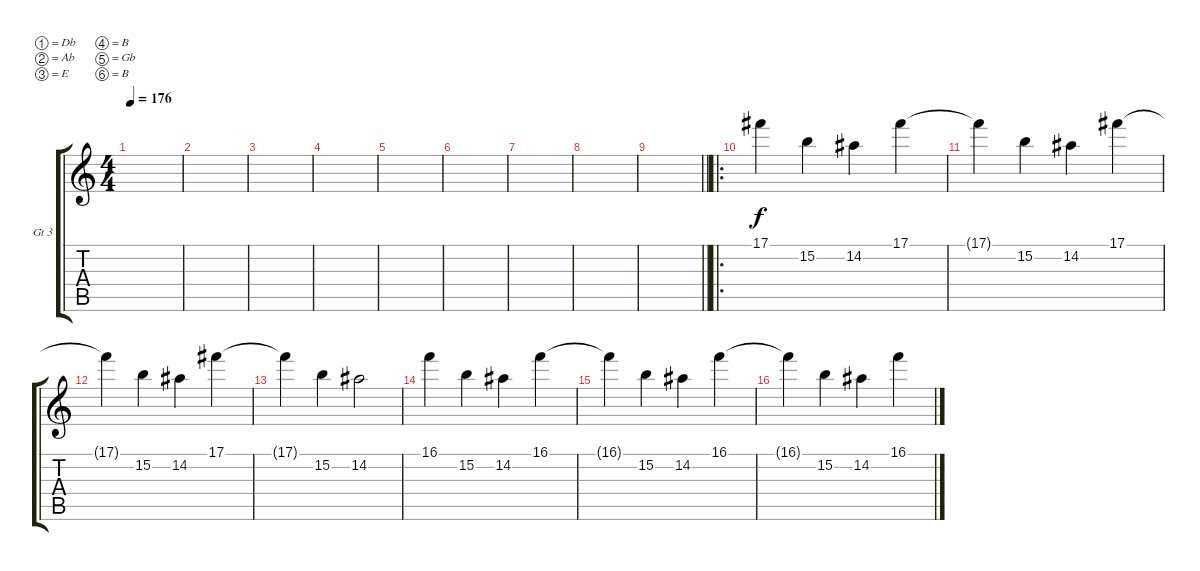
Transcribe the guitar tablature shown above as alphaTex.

\defaultSystemsLayout 4
\bracketExtendMode groupsimilarinstruments
\firstSystemTrackNameOrientation horizontal
\otherSystemsTrackNameOrientation horizontal
\track ("Guitar 3" "Gt 3") {instrument distortionguitar}
\staff {score tabs}
\tuning (Db4 Ab3 E3 B2 Gb2 B1)
\ts (4 4)
\tempo 176
\clef g2
\ks c
|
|
|
|
|
|
|
|
\barLineRight lightlight
|
\ro
17.1.4 15.2.4 14.2.4 17.1.4 |
17.1{t}.4 15.2.4 14.2.4 17.1.4 |
17.1{t}.4 15.2.4 14.2.4 17.1.4 |
17.1{t}.4 15.2.4 14.2.2 |
16.1.4 15.2.4 14.2.4 16.1.4 |
16.1{t}.4 15.2.4 14.2.4 16.1.4 |
16.1{t}.4 15.2.4 14.2.4 16.1.4
